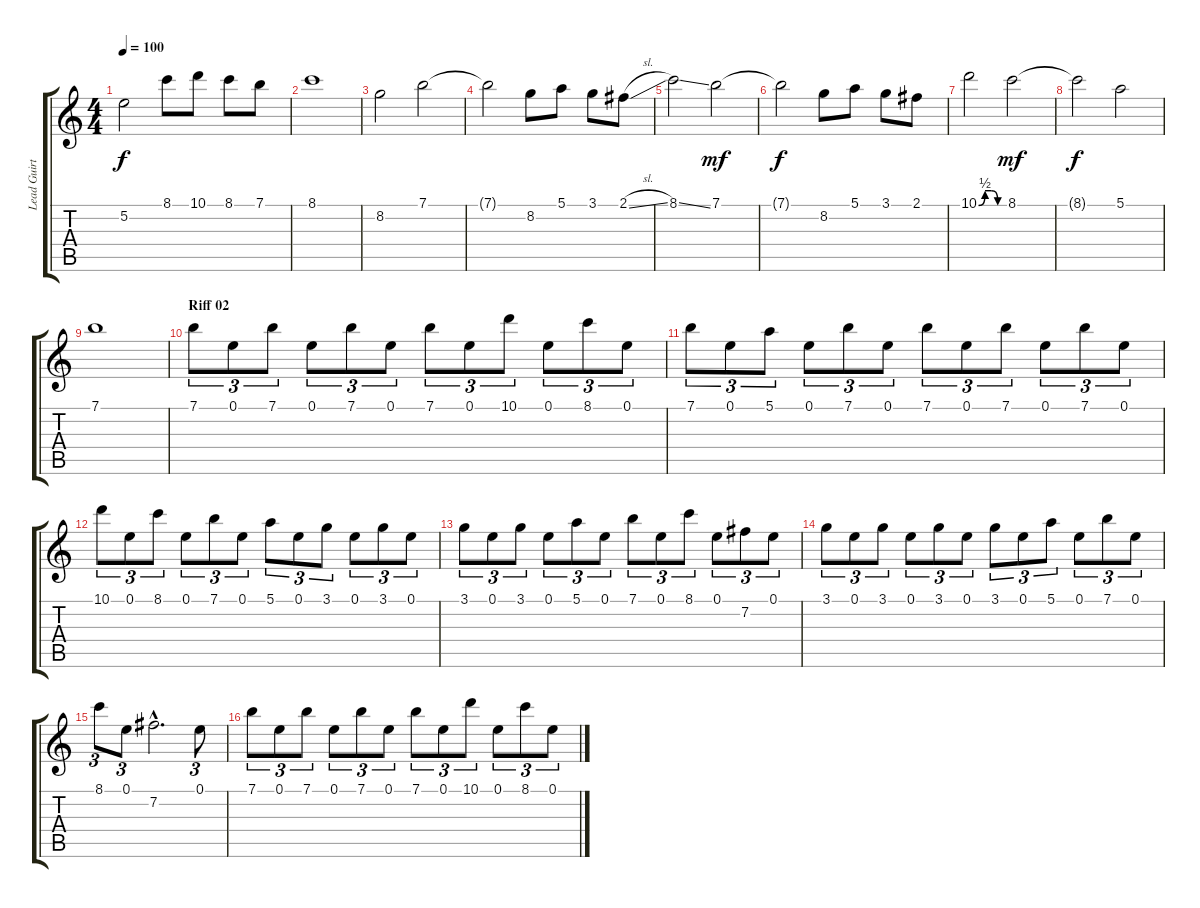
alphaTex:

\track ("Lead Guirtar" "Lead Guirt") {instrument overdrivenguitar}
\staff {score tabs}
\tuning (E4 B3 G3 D3 A2 E2) {hide}
\ts (4 4)
\tempo 100
\clef g2
\ks c
5.2{t}.2{dy f} 8.1.8 10.1.8 8.1.8 7.1.8 |
8.1.1 |
8.2.2 7.1.2 |
7.1{t}.2 8.2.8 5.1.8 3.1.8 2.1{sl}.8 |
8.1{ss}.2 7.1.2{dy mf} |
7.1{t}.2{dy f} 8.2.8 5.1.8 3.1.8 2.1.8 |
10.1{be (custom 0 0 15 2 30 2 45 0 60 0)}.2 8.1.2{dy mf} |
8.1{t}.2{dy f} 5.1.2 |
7.1.1 |
\section ("" "Riff 02")
7.1.8{tu (3 2)} 0.1.8{tu (3 2)} 7.1.8{tu (3 2)} 0.1.8{tu (3 2)} 7.1.8{tu (3 2)} 0.1.8{tu (3 2)} 7.1.8{tu (3 2)} 0.1.8{tu (3 2)} 10.1.8{tu (3 2)} 0.1.8{tu (3 2)} 8.1.8{tu (3 2)} 0.1.8{tu (3 2)} |
7.1.8{tu (3 2)} 0.1.8{tu (3 2)} 5.1.8{tu (3 2)} 0.1.8{tu (3 2)} 7.1.8{tu (3 2)} 0.1.8{tu (3 2)} 7.1.8{tu (3 2)} 0.1.8{tu (3 2)} 7.1.8{tu (3 2)} 0.1.8{tu (3 2)} 7.1.8{tu (3 2)} 0.1.8{tu (3 2)} |
10.1.8{tu (3 2)} 0.1.8{tu (3 2)} 8.1.8{tu (3 2)} 0.1.8{tu (3 2)} 7.1.8{tu (3 2)} 0.1.8{tu (3 2)} 5.1.8{tu (3 2)} 0.1.8{tu (3 2)} 3.1.8{tu (3 2)} 0.1.8{tu (3 2)} 3.1.8{tu (3 2)} 0.1.8{tu (3 2)} |
3.1.8{tu (3 2)} 0.1.8{tu (3 2)} 3.1.8{tu (3 2)} 0.1.8{tu (3 2)} 5.1.8{tu (3 2)} 0.1.8{tu (3 2)} 7.1.8{tu (3 2)} 0.1.8{tu (3 2)} 8.1.8{tu (3 2)} 0.1.8{tu (3 2)} 7.2.8{tu (3 2)} 0.1.8{tu (3 2)} |
3.1.8{tu (3 2)} 0.1.8{tu (3 2)} 3.1.8{tu (3 2)} 0.1.8{tu (3 2)} 3.1.8{tu (3 2)} 0.1.8{tu (3 2)} 3.1.8{tu (3 2)} 0.1.8{tu (3 2)} 5.1.8{tu (3 2)} 0.1.8{tu (3 2)} 7.1.8{tu (3 2)} 0.1.8{tu (3 2)} |
8.1.8{tu (3 2)} 0.1.8{tu (3 2)} 7.2{hac}.2{d} 0.1.8{tu (3 2)} |
7.1.8{tu (3 2)} 0.1.8{tu (3 2)} 7.1.8{tu (3 2)} 0.1.8{tu (3 2)} 7.1.8{tu (3 2)} 0.1.8{tu (3 2)} 7.1.8{tu (3 2)} 0.1.8{tu (3 2)} 10.1.8{tu (3 2)} 0.1.8{tu (3 2)} 8.1.8{tu (3 2)} 0.1.8{tu (3 2)}
